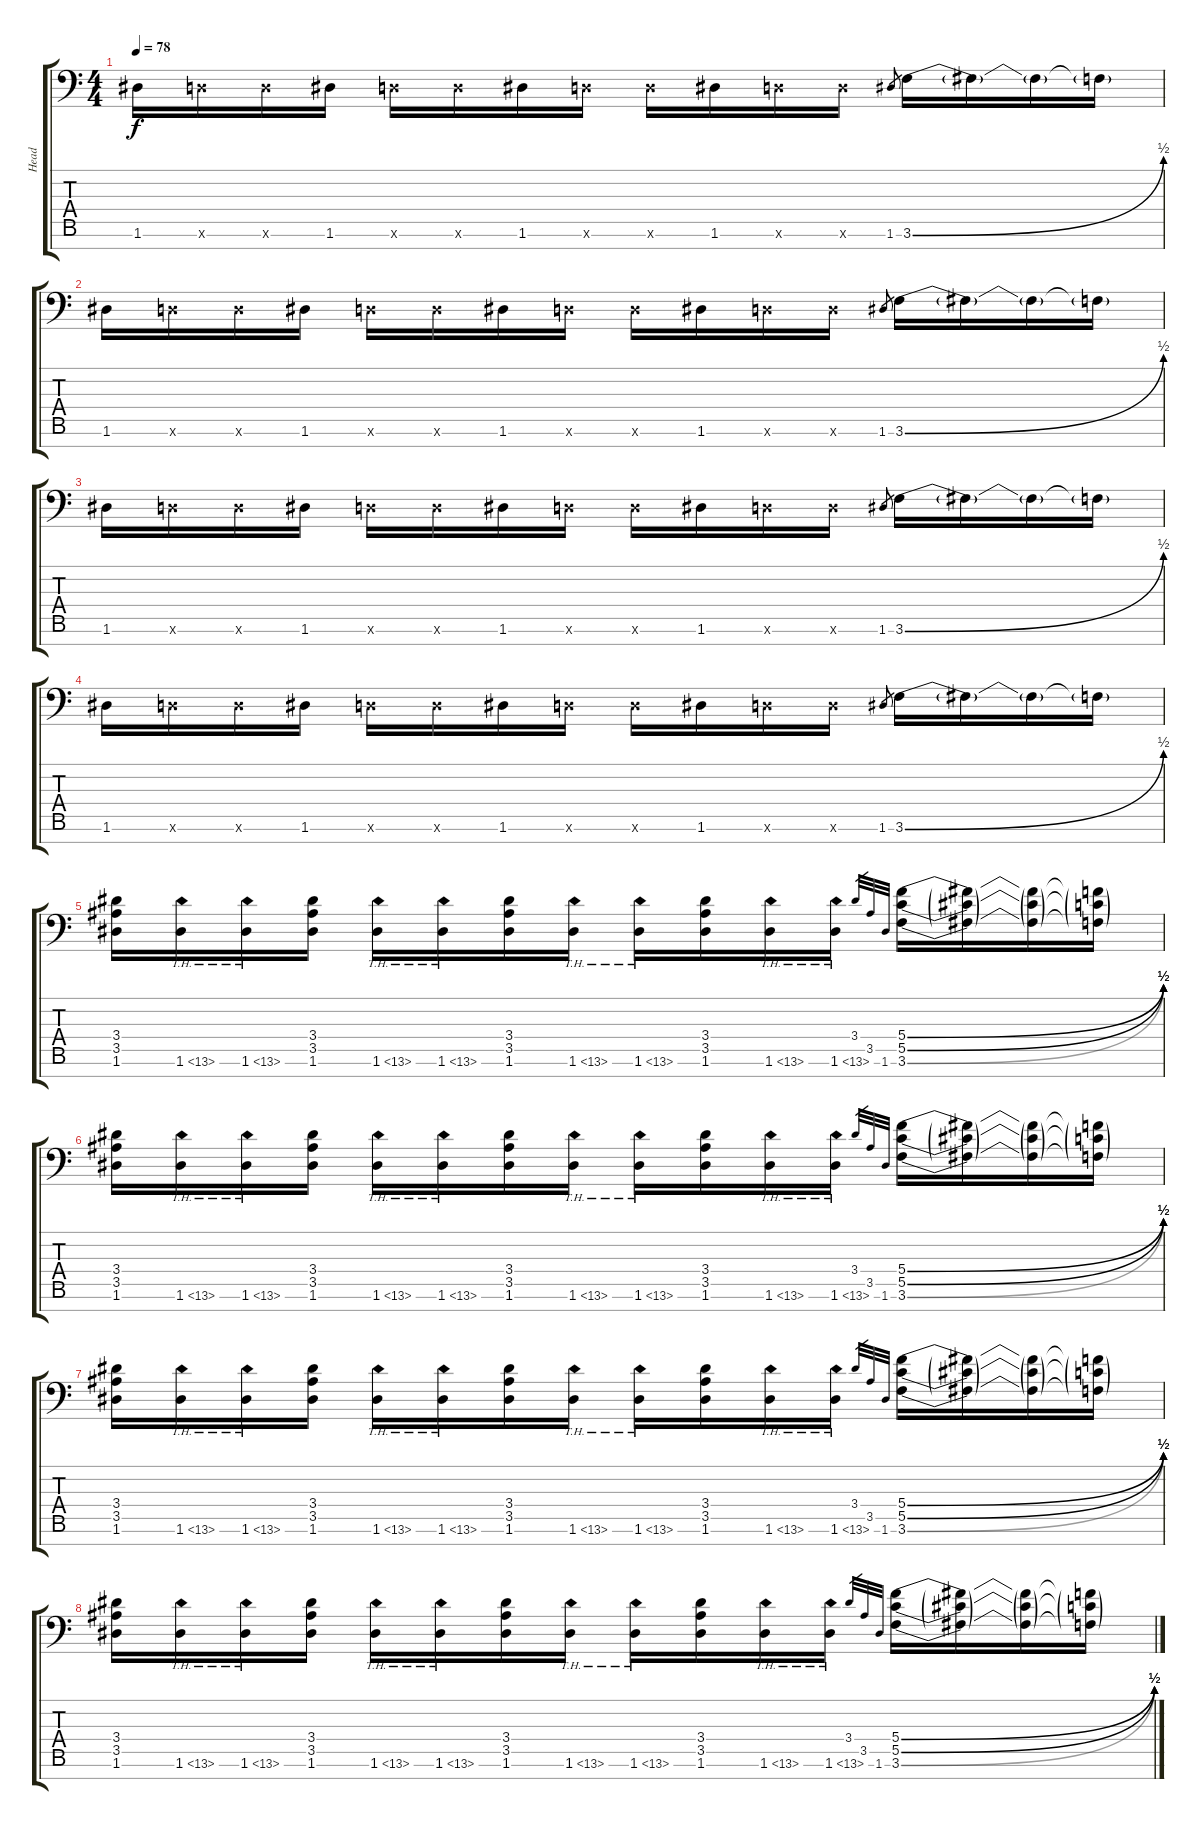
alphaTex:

\track ("Head" "Head") {instrument distortionguitar}
\staff {score tabs}
\tuning (D4 A3 F3 C3 G2 D2 A1) {hide}
\ts (4 4)
\tempo 78
\clef f4
\ks c
1.6.16{dy f} 0.6{x}.16 0.6{x}.16 1.6.16 0.6{x}.16 0.6{x}.16 1.6.16 0.6{x}.16 0.6{x}.16 1.6.16 0.6{x}.16 0.6{x}.16 1.6.8{gr} 3.6{be (bend 0 0 60 2)}.16 3.6{t}.16 3.6{t}.16 3.6{t}.16 |
1.6.16 0.6{x}.16 0.6{x}.16 1.6.16 0.6{x}.16 0.6{x}.16 1.6.16 0.6{x}.16 0.6{x}.16 1.6.16 0.6{x}.16 0.6{x}.16 1.6.8{gr} 3.6{be (bend 0 0 60 2)}.16 3.6{t}.16 3.6{t}.16 3.6{t}.16 |
1.6.16 0.6{x}.16 0.6{x}.16 1.6.16 0.6{x}.16 0.6{x}.16 1.6.16 0.6{x}.16 0.6{x}.16 1.6.16 0.6{x}.16 0.6{x}.16 1.6.8{gr} 3.6{be (bend 0 0 60 2)}.16 3.6{t}.16 3.6{t}.16 3.6{t}.16 |
1.6.16 0.6{x}.16 0.6{x}.16 1.6.16 0.6{x}.16 0.6{x}.16 1.6.16 0.6{x}.16 0.6{x}.16 1.6.16 0.6{x}.16 0.6{x}.16 1.6.8{gr} 3.6{be (bend 0 0 60 2)}.16 3.6{t}.16{volume 16 instrument distortionguitar} 3.6{t}.16 3.6{t}.16 |
(3.4 3.5 1.6).16 1.6{th 12}.16 1.6{th 12}.16 (3.4 3.5 1.6).16 1.6{th 12}.16 1.6{th 12}.16 (3.4 3.5 1.6).16 1.6{th 12}.16 1.6{th 12}.16 (3.4 3.5 1.6).16 1.6{th 12}.16 1.6{th 12}.16 3.4.32{gr} 3.5.32{gr} 1.6.32{gr} (5.4{be (bend 0 0 60 2)} 5.5{be (bend 0 0 60 2)} 3.6{be (bend 0 0 60 2)}).16 (5.4{t} 5.5{t} 3.6{t}).16 (5.4{t} 5.5{t} 3.6{t}).16 (5.4{t} 5.5{t} 3.6{t}).16 |
(3.4 3.5 1.6).16 1.6{th 12}.16 1.6{th 12}.16 (3.4 3.5 1.6).16 1.6{th 12}.16 1.6{th 12}.16 (3.4 3.5 1.6).16 1.6{th 12}.16 1.6{th 12}.16 (3.4 3.5 1.6).16 1.6{th 12}.16 1.6{th 12}.16 3.4.32{gr} 3.5.32{gr} 1.6.32{gr} (5.4{be (bend 0 0 60 2)} 5.5{be (bend 0 0 60 2)} 3.6{be (bend 0 0 60 2)}).16 (5.4{t} 5.5{t} 3.6{t}).16 (5.4{t} 5.5{t} 3.6{t}).16 (5.4{t} 5.5{t} 3.6{t}).16 |
(3.4 3.5 1.6).16 1.6{th 12}.16 1.6{th 12}.16 (3.4 3.5 1.6).16 1.6{th 12}.16 1.6{th 12}.16 (3.4 3.5 1.6).16 1.6{th 12}.16 1.6{th 12}.16 (3.4 3.5 1.6).16 1.6{th 12}.16 1.6{th 12}.16 3.4.32{gr} 3.5.32{gr} 1.6.32{gr} (5.4{be (bend 0 0 60 2)} 5.5{be (bend 0 0 60 2)} 3.6{be (bend 0 0 60 2)}).16 (5.4{t} 5.5{t} 3.6{t}).16 (5.4{t} 5.5{t} 3.6{t}).16 (5.4{t} 5.5{t} 3.6{t}).16 |
(3.4 3.5 1.6).16 1.6{th 12}.16 1.6{th 12}.16 (3.4 3.5 1.6).16 1.6{th 12}.16 1.6{th 12}.16 (3.4 3.5 1.6).16 1.6{th 12}.16 1.6{th 12}.16 (3.4 3.5 1.6).16 1.6{th 12}.16 1.6{th 12}.16 3.4.32{gr} 3.5.32{gr} 1.6.32{gr} (5.4{be (bend 0 0 60 2)} 5.5{be (bend 0 0 60 2)} 3.6{be (bend 0 0 60 2)}).16 (5.4{t} 5.5{t} 3.6{t}).16 (5.4{t} 5.5{t} 3.6{t}).16 (5.4{t} 5.5{t} 3.6{t}).16
